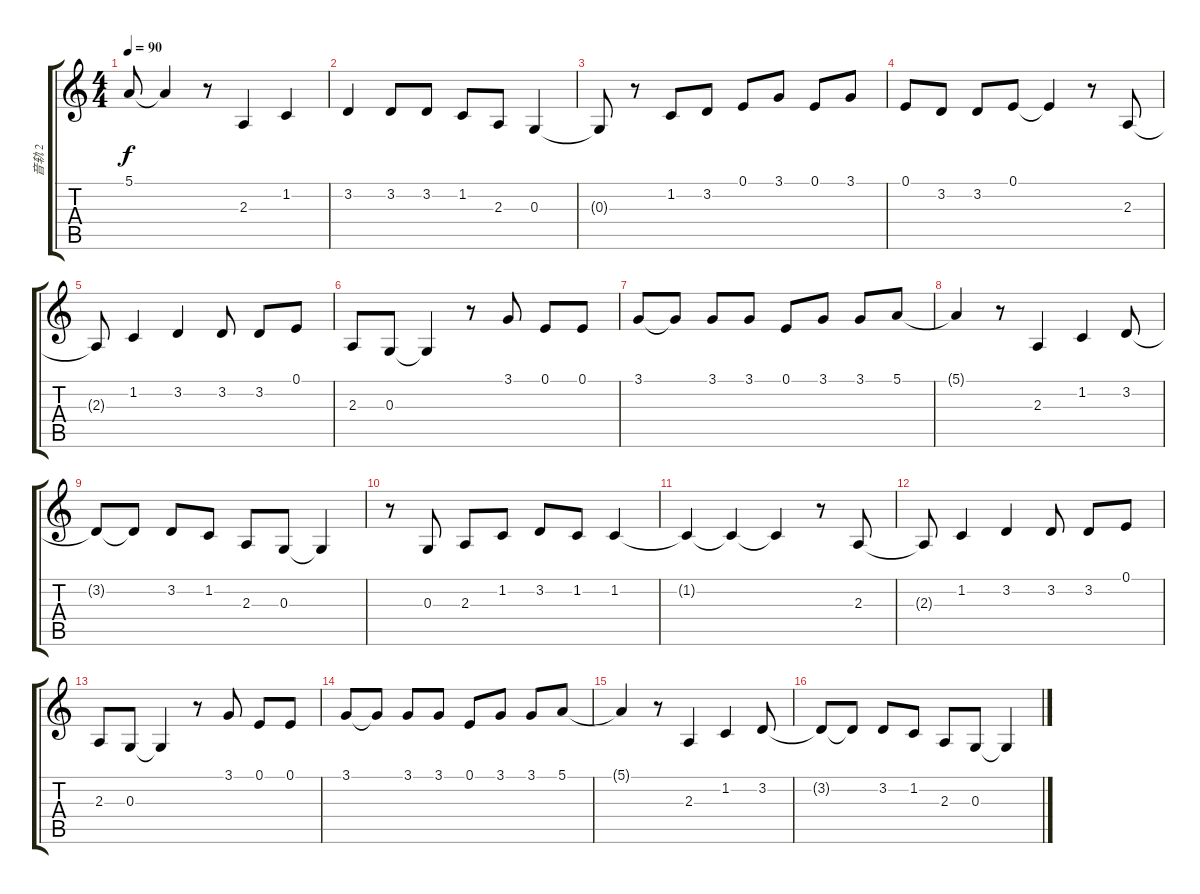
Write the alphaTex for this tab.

\track ("音轨 2" "音轨 2") {instrument accordion}
\staff {score tabs}
\tuning (E4 B3 G3 D3 A2 E2) {hide}
\ts (4 4)
\tempo 90
\clef g2
\ks c
5.1.8{dy f} 5.1{t}.4 r.8 2.3.4 1.2.4 |
3.2.4 3.2.8 3.2.8 1.2.8 2.3.8 0.3.4 |
0.3{t}.8 r.8 1.2.8 3.2.8 0.1.8 3.1.8 0.1.8 3.1.8 |
0.1.8 3.2.8 3.2.8 0.1.8 0.1{t}.4 r.8 2.3.8 |
2.3{t}.8 1.2.4 3.2.4 3.2.8 3.2.8 0.1.8 |
2.3.8 0.3.8 0.3{t}.4 r.8 3.1.8 0.1.8 0.1.8 |
3.1.8 3.1{t}.8 3.1.8 3.1.8 0.1.8 3.1.8 3.1.8 5.1.8 |
5.1{t}.4 r.8 2.3.4 1.2.4 3.2.8 |
3.2{t}.8 3.2{t}.8 3.2.8 1.2.8 2.3.8 0.3.8 0.3{t}.4 |
r.8 0.3.8 2.3.8 1.2.8 3.2.8 1.2.8 1.2.4 |
1.2{t}.4 1.2{t}.4 1.2{t}.4 r.8 2.3.8 |
2.3{t}.8 1.2.4 3.2.4 3.2.8 3.2.8 0.1.8 |
2.3.8 0.3.8 0.3{t}.4 r.8 3.1.8 0.1.8 0.1.8 |
3.1.8 3.1{t}.8 3.1.8 3.1.8 0.1.8 3.1.8 3.1.8 5.1.8 |
5.1{t}.4 r.8 2.3.4 1.2.4 3.2.8 |
3.2{t}.8 3.2{t}.8 3.2.8 1.2.8 2.3.8 0.3.8 0.3{t}.4
